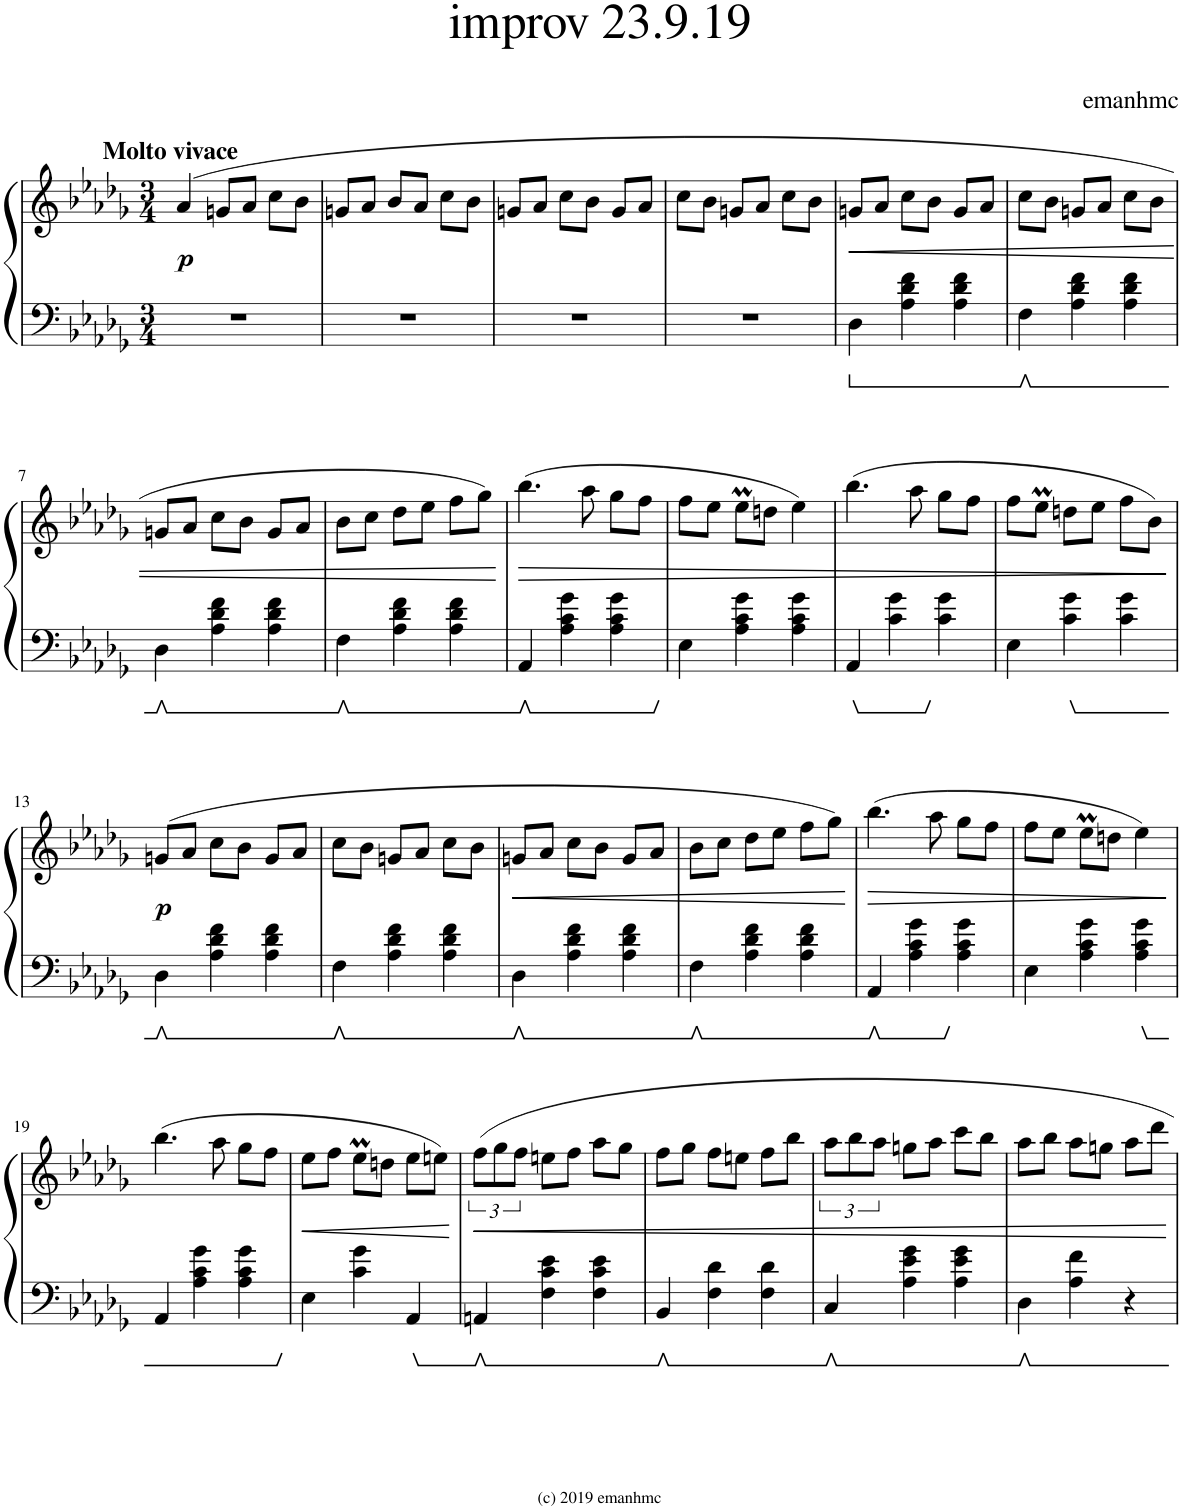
**kern	**kern	**dynam
*part1	*part1	*part1
*staff2	*staff1	*staff1/2
*I"Piano	*	*
*I'Pno.	*	*
*clefF4	*clefG2	*
*k[b-e-a-d-g-]	*k[b-e-a-d-g-]	*
*M3/4	*M3/4	*
=1	=1	=1
!	!LO:TX:a:B:t=Molto vivace	!
!	!	!LO:DY:b
2.r	(4a-/	p
.	8gn/L	.
.	8a-/J	.
.	8cc\L	.
.	8b-\J	.
=2	=2	=2
2.r	8gn/L	.
.	8a-/J	.
.	8b-/L	.
.	8a-/J	.
.	8cc\L	.
.	8b-\J	.
=3	=3	=3
2.r	8gn/L	.
.	8a-/J	.
.	8cc\L	.
.	8b-\J	.
.	8g/L	.
.	8a-/J	.
=4	=4	=4
2.r	8cc\L	.
.	8b-\J	.
.	8gn/L	.
.	8a-/J	.
.	8cc\L	.
.	8b-\J	.
=5	=5	=5
!	!	!LO:HP:b
4D-\	8gn/L	<
.	8a-/J	.
4A-\ 4d-\ 4f\	8cc\L	.
.	8b-\J	.
4A-\ 4d-\ 4f\	8g/L	.
.	8a-/J	.
=6	=6	=6
4F\	8cc\L	.
.	8b-\J	.
4A-\ 4d-\ 4f\	8gn/L	.
.	8a-/J	.
4A-\ 4d-\ 4f\	8cc\L	.
.	8b-\J	.
!!LO:LB:g=z
=7	=7	=7
4D-\	8gn/L	.
.	8a-/J	.
4A-\ 4d-\ 4f\	8cc\L	.
.	8b-\J	.
4A-\ 4d-\ 4f\	8g/L	.
.	8a-/J	.
=8	=8	=8
4F\	8b-\L	.
.	8cc\J	.
4A-\ 4d-\ 4f\	8dd-\L	.
.	8ee-\J	.
4A-\ 4d-\ 4f\	8ff\L	.
.	8gg-\J)	.
.	.	[
=9	=9	=9
!	!	!LO:HP:b
4AA-/	(4.bb-\	>
4A-\ 4c\ 4g-\	.	.
.	8aa-\	.
4A-\ 4c\ 4g-\	8gg-\L	.
.	8ff\J	.
=10	=10	=10
4E-\	8ff\L	.
.	8ee-\J	.
4A-\ 4c\ 4g-\	8ee-M\L	.
.	8ddn\J	.
4A-\ 4c\ 4g-\	4ee-\)	.
=11	=11	=11
4AA-/	(4.bb-\	.
4c\ 4g-\	.	.
.	8aa-\	.
4c\ 4g-\	8gg-\L	.
.	8ff\J	.
=12	=12	=12
4E-\	8ff\L	.
.	8ee-M\J	.
4c\ 4g-\	8ddn\L	.
.	8ee-\J	.
4c\ 4g-\	8ff\L	.
.	8b-\J)	.
.	.	]
!!LO:LB:g=z
=13	=13	=13
!	!	!LO:DY:b
4D-\	(8gn/L	p
.	8a-/J	.
4A-\ 4d-\ 4f\	8cc\L	.
.	8b-\J	.
4A-\ 4d-\ 4f\	8g/L	.
.	8a-/J	.
=14	=14	=14
4F\	8cc\L	.
.	8b-\J	.
4A-\ 4d-\ 4f\	8gn/L	.
.	8a-/J	.
4A-\ 4d-\ 4f\	8cc\L	.
.	8b-\J	.
=15	=15	=15
!	!	!LO:HP:b
4D-\	8gn/L	<
.	8a-/J	.
4A-\ 4d-\ 4f\	8cc\L	.
.	8b-\J	.
4A-\ 4d-\ 4f\	8g/L	.
.	8a-/J	.
=16	=16	=16
4F\	8b-\L	.
.	8cc\J	.
4A-\ 4d-\ 4f\	8dd-\L	.
.	8ee-\J	.
4A-\ 4d-\ 4f\	8ff\L	.
.	8gg-\J)	.
.	.	[
=17	=17	=17
!	!	!LO:HP:b
4AA-/	(4.bb-\	>
4A-\ 4c\ 4g-\	.	.
.	8aa-\	.
4A-\ 4c\ 4g-\	8gg-\L	.
.	8ff\J	.
=18	=18	=18
4E-\	8ff\L	.
.	8ee-\J	.
4A-\ 4c\ 4g-\	8ee-M\L	.
.	8ddn\J	.
4A-\ 4c\ 4g-\	4ee-\)	.
.	.	]
!!LO:LB:g=z
=19	=19	=19
4AA-/	(4.bb-\	.
4A-\ 4c\ 4g-\	.	.
.	8aa-\	.
4A-\ 4c\ 4g-\	8gg-\L	.
.	8ff\J	.
=20	=20	=20
!	!	!LO:HP:b
4E-\	8ee-\L	<
.	8ff\J	.
4c\ 4g-\	8ee-M\L	.
.	8ddn\J	.
4AA-/	8ee-\L	.
.	8een\J)	.
.	.	[
=21	=21	=21
!	!	!LO:HP:b
4AAn/	12ff\L	<
.	12gg-\	.
.	12ff\J	.
4F\ 4c\ 4e-\	8een\L	.
.	8ff\J	.
4F\ 4c\ 4e-\	8aa-\L	.
.	8gg-\J	.
=22	=22	=22
4BB-/	8ff\L	.
.	8gg-\J	.
4F\ 4d-\	8ff\L	.
.	8een\J	.
4F\ 4d-\	8ff\L	.
.	8bb-\J	.
=23	=23	=23
4C/	12aa-\L	.
.	12bb-\	.
.	12aa-\J	.
4A-\ 4e-\ 4g-\	8ggn\L	.
.	8aa-\J	.
4A-\ 4e-\ 4g-\	8ccc\L	.
.	8bb-\J	.
=24	=24	=24
4D-\	8aa-\L	.
.	8bb-\J	.
4A-\ 4f\	8aa-\L	.
.	8ggn\J	.
4r	8aa-\L	.
.	8ddd-\J	.
.	.	[
=	=	=
*-	*-	*-
